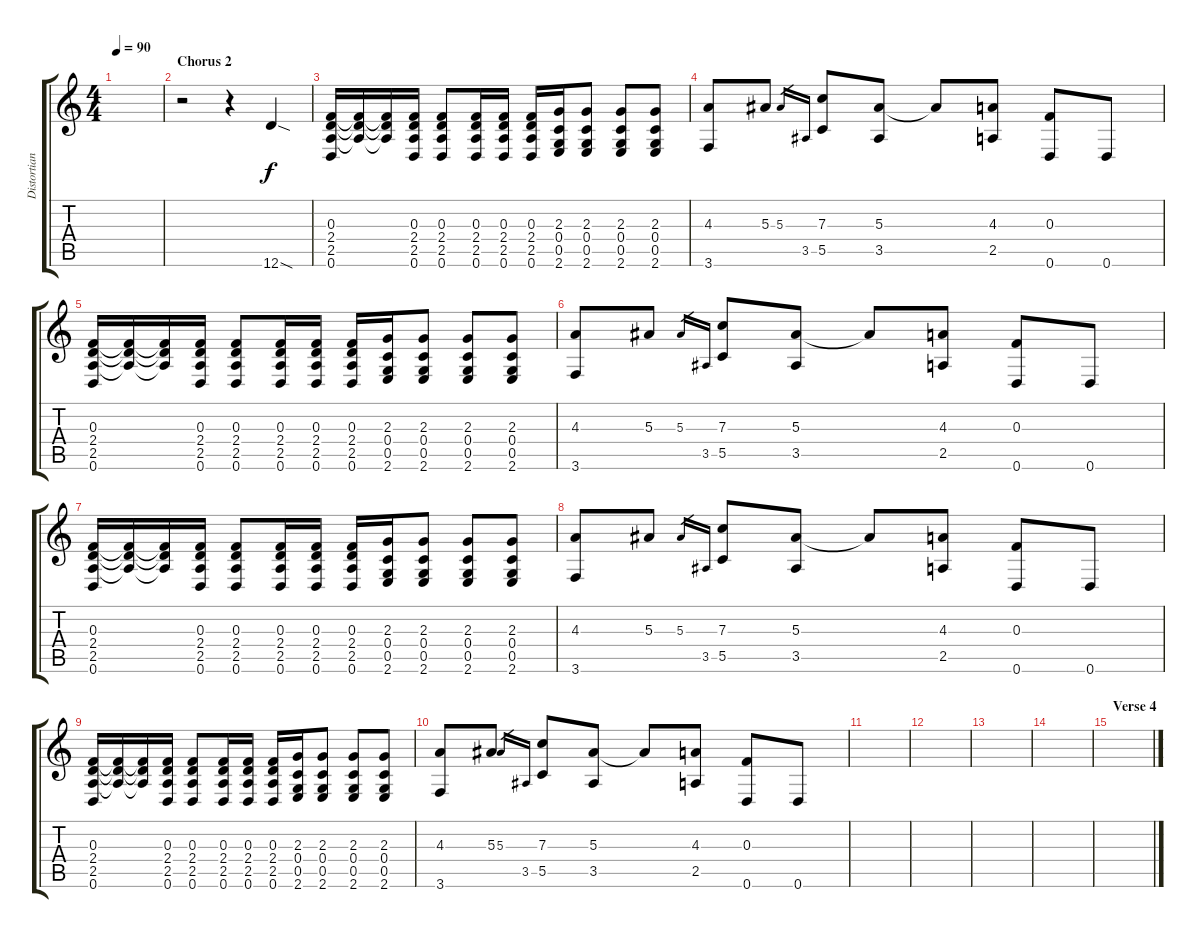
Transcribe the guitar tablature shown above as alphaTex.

\track ("Distortian Guitar" "Distortian") {instrument distortionguitar}
\staff {score tabs}
\tuning (D4 A3 F3 C3 G2 D2) {hide}
\ts (4 4)
\tempo 90
\clef g2
\ks c
|
\section ("" "Chorus 2")
r.2 r.4 12.6{sod}.4 |
(0.3 2.4 2.5 0.6).16 (0.3{t} 2.4{t} 2.5{t}).16 (0.3{t} 2.4{t} 2.5{t}).16 (0.3 2.4 2.5 0.6).16 (0.3 2.4 2.5 0.6).8 (0.3 2.4 2.5 0.6).16 (0.3 2.4 2.5 0.6).16 (0.3 2.4 2.5 0.6).16 (2.3 0.4 0.5 2.6).16 (2.3 0.4 0.5 2.6).8 (2.3 0.4 0.5 2.6).8 (2.3 0.4 0.5 2.6).8 |
(4.3 3.6).8 5.3.8 5.3.16{gr} 3.5.16{gr} (7.3 5.5).8 (5.3 3.5).8 5.3{t}.8 (4.3 2.5).8 (0.3 0.6).8 0.6.8 |
(0.3 2.4 2.5 0.6).16 (0.3{t} 2.4{t} 2.5{t}).16 (0.3{t} 2.4{t} 2.5{t}).16 (0.3 2.4 2.5 0.6).16 (0.3 2.4 2.5 0.6).8 (0.3 2.4 2.5 0.6).16 (0.3 2.4 2.5 0.6).16 (0.3 2.4 2.5 0.6).16 (2.3 0.4 0.5 2.6).16 (2.3 0.4 0.5 2.6).8 (2.3 0.4 0.5 2.6).8 (2.3 0.4 0.5 2.6).8 |
(4.3 3.6).8 5.3.8 5.3.16{gr} 3.5.16{gr} (7.3 5.5).8 (5.3 3.5).8 5.3{t}.8 (4.3 2.5).8 (0.3 0.6).8 0.6.8 |
(0.3 2.4 2.5 0.6).16 (0.3{t} 2.4{t} 2.5{t}).16 (0.3{t} 2.4{t} 2.5{t}).16 (0.3 2.4 2.5 0.6).16 (0.3 2.4 2.5 0.6).8 (0.3 2.4 2.5 0.6).16 (0.3 2.4 2.5 0.6).16 (0.3 2.4 2.5 0.6).16 (2.3 0.4 0.5 2.6).16 (2.3 0.4 0.5 2.6).8 (2.3 0.4 0.5 2.6).8 (2.3 0.4 0.5 2.6).8 |
(4.3 3.6).8 5.3.8 5.3.16{gr} 3.5.16{gr} (7.3 5.5).8 (5.3 3.5).8 5.3{t}.8 (4.3 2.5).8 (0.3 0.6).8 0.6.8 |
(0.3 2.4 2.5 0.6).16 (0.3{t} 2.4{t} 2.5{t}).16 (0.3{t} 2.4{t} 2.5{t}).16 (0.3 2.4 2.5 0.6).16 (0.3 2.4 2.5 0.6).8 (0.3 2.4 2.5 0.6).16 (0.3 2.4 2.5 0.6).16 (0.3 2.4 2.5 0.6).16 (2.3 0.4 0.5 2.6).16 (2.3 0.4 0.5 2.6).8 (2.3 0.4 0.5 2.6).8 (2.3 0.4 0.5 2.6).8 |
(4.3 3.6).8 5.3.8 5.3.16{gr} 3.5.16{gr} (7.3 5.5).8 (5.3 3.5).8 5.3{t}.8 (4.3 2.5).8 (0.3 0.6).8 0.6.8 |
|
|
|
|
\section ("" "Verse 4")
